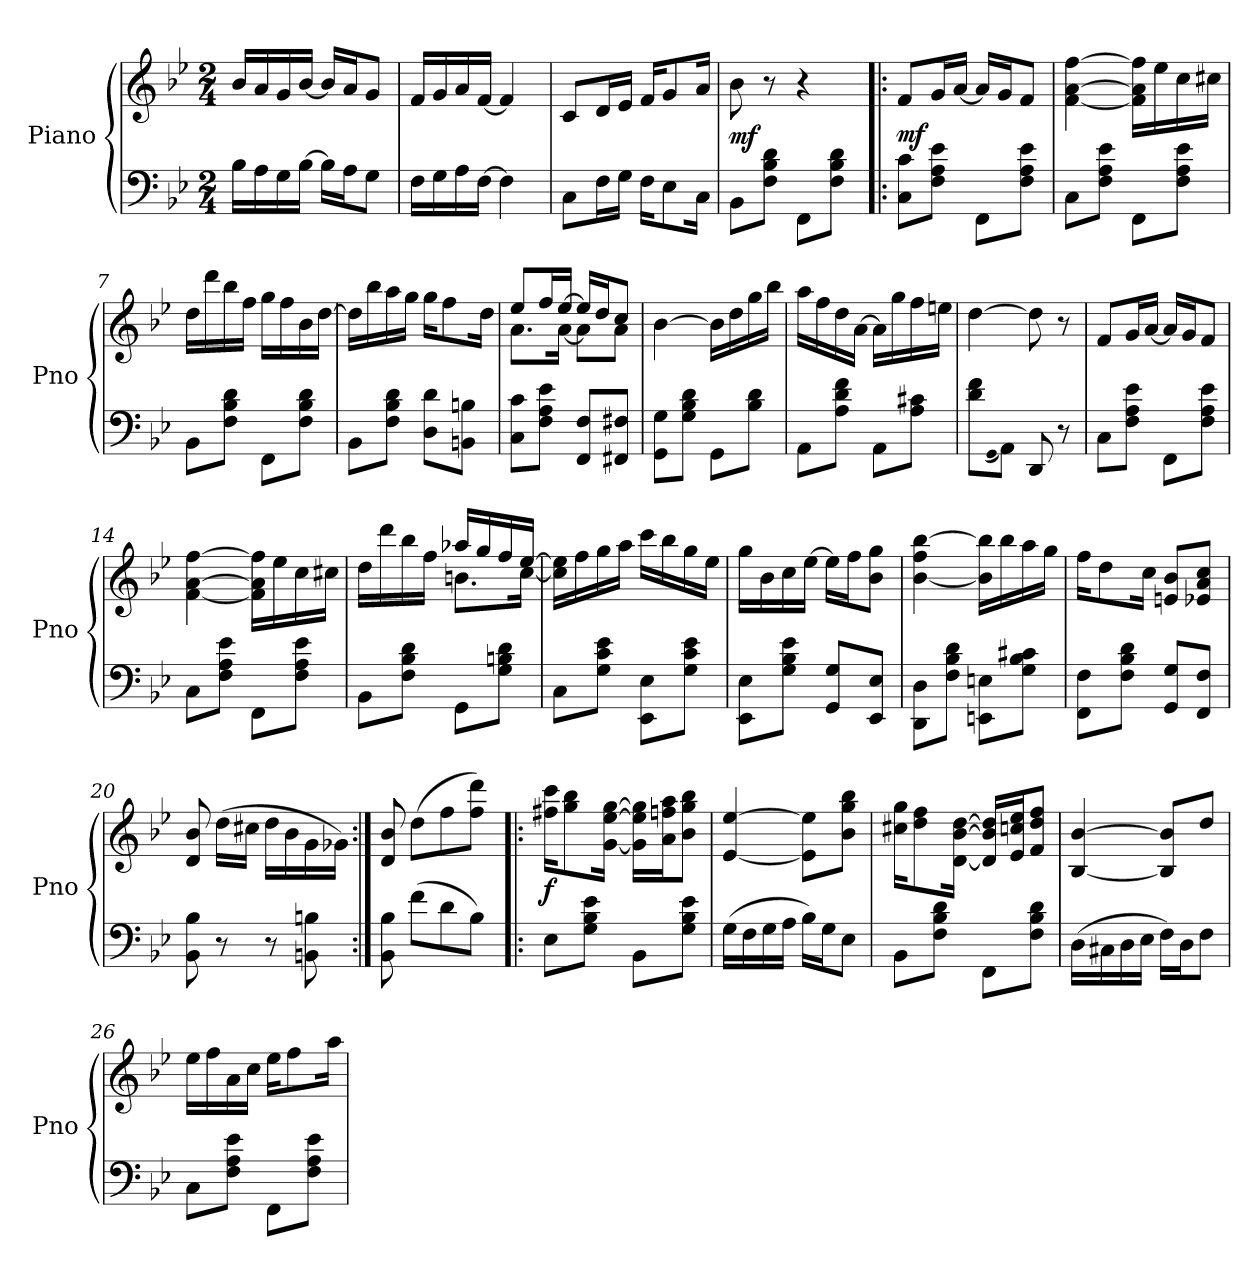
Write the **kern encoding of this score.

**kern	**kern	**dynam
*part1	*part1	*part1
*staff2	*staff1	*staff1/2
*I"Piano	*	*
*I'Pno	*	*
*clefF4	*clefG2	*
*k[b-e-]	*k[b-e-]	*
*M2/4	*M2/4	*
*MM90	*MM90	*
=1	=1	=1
16B-LL	16b-LL	.
16A	16a	.
16G	16g	.
[16B-JJ	[16b-JJ	.
16B-LL]	16b-LL]	.
16AJ	16aJ	.
8GJ	8gJ	.
=2	=2	=2
16FLL	16fLL	.
16G	16g	.
16A	16a	.
[16FJJ	[16fJJ	.
4F]	4f]	.
=3	=3	=3
8CL	8cL	.
16FL	16dL	.
16GJJ	16e-JJ	.
16FKL	16fKL	.
8E-	8g	.
16CJk	16aJk	.
=4	=4	=4
8BB-L	8b-	mf
8F 8B- 8dJ	8r	.
8FFL	4r	.
8F 8B- 8dJ	.	.
=5!|:	=5!|:	=5!|:
8C 8cL	8fL	mf
8F 8A 8e-J	16gL	.
.	[16aJJ	.
8FFL	16aLL]	.
.	16gJ	.
8F 8A 8e-J	8fJ	.
=6	=6	=6
8CL	[4f [4a [4ff	.
8F 8A 8e-J	.	.
8FFL	16f] 16a] 16ff]LL	.
.	16ee-	.
8F 8A 8e-J	16cc	.
.	16cc#XJJ	.
=7	=7	=7
8BB-L	16ddLL	.
.	16ddd	.
8F 8B- 8dJ	16bb-	.
.	16ffJJ	.
8FFL	16ggLL	.
.	16ff	.
8F 8B- 8dJ	16b-	.
.	[16ddJJ	.
=8	=8	=8
8BB-L	16ddLL]	.
.	16bb-	.
8F 8B- 8dJ	16aa	.
.	16ggJJ	.
8D 8dL	16ggKL	.
.	8ff	.
8BBn 8BnJ	.	.
.	16ddJk	.
=9	=9	=9
*	*^	*
8C 8cL	8ee-L	8.aL	.
8F 8A 8e-J	16ffL	.	.
.	[16ee-JJ	[16aJk	.
8FF 8FL	16ee-LL]	8aL]	.
.	16ddJ	.	.
8FF#X 8F#XJ	8ccJ	8aJ	.
*	*v	*v	*
=10	=10	=10
8GG 8GL	[4b-	.
8G 8B- 8dJ	.	.
8GGL	16b-LL]	.
.	16dd	.
8B- 8dJ	16gg	.
.	16bb-JJ	.
=11	=11	=11
8AAL	16aaLL	.
.	16ff	.
8A 8d 8fJ	16dd	.
.	[16aJJ	.
8AAL	16aLL]	.
.	16gg	.
8A 8c#XJ	16ff	.
.	16eenJJ	.
=12	=12	=12
8d 8fL	[4dd	.
(qGG	.	.
8AAJ)	.	.
8DD	8dd]	.
8r	8r	.
=13	=13	=13
8CL	8fL	.
8F 8A 8e-J	16gL	.
.	[16aJJ	.
8FFL	16aLL]	.
.	16gJ	.
8F 8A 8e-J	8fJ	.
=14	=14	=14
8CL	[4f [4a [4ff	.
8F 8A 8e-J	.	.
8FFL	16f] 16a] 16ff]LL	.
.	16ee-	.
8F 8A 8e-J	16cc	.
.	16cc#XJJ	.
=15	=15	=15
*	*^	*
8BB-L	16ddLL	4ryy	.
.	16ddd	.	.
8F 8B- 8dJ	16bb-	.	.
.	16ffJJ	.	.
8GGL	16aa-XLL	8.bnL	.
.	16gg	.	.
8G 8Bn 8dJ	16ff	.	.
.	[16ee-JJ	[16ccJk	.
*	*v	*v	*
=16	=16	=16
8CL	16cc] 16ee-]LL	.
.	16ff	.
8G 8c 8e-J	16gg	.
.	16aaJJ	.
8EE- 8E-L	16cccLL	.
.	16bb-	.
8G 8c 8e-J	16gg	.
.	16ee-JJ	.
=17	=17	=17
8EE- 8E-L	16ggLL	.
.	16b-	.
8G 8B- 8e-J	16cc	.
.	[16ee-JJ	.
8GG 8GL	16ee-LL]	.
.	16ffJ	.
8EE- 8E-J	8b- 8ggJ	.
=18	=18	=18
8DD 8DL	[4b- 4ff [4bb-	.
8F 8B- 8dJ	.	.
8EEn 8EnL	16b-] 16bb-]LL	.
.	16bb-	.
8G 8B- 8c#XJ	16aa	.
.	16ggJJ	.
=19	=19	=19
8FF 8FL	16ffKL	.
.	8dd	.
8F 8B- 8dJ	.	.
.	16ccJk	.
8GG 8GL	8en 8b-L	.
8FF 8FJ	8e-X 8a 8ccJ	.
=20	=20	=20
8BB- 8B-	8d 8b-	.
8r	(16ddLL	.
.	16cc#XJJ	.
8r	16ddLL	.
.	16b-	.
8BBn 8Bn	16g	.
.	16g-XJJ)	.
=21:|!	=21:|!	=21:|!
8BB- 8B-	8d 8b-	.
(8fL	(8ddL	.
8d	8ff	.
8B-J)	8ff 8dddJ)	.
=22!|:	=22!|:	=22!|:
8E-L	16ff#X 16cccKL	f
.	8gg 8bb-	.
8G 8B- 8e-J	.	.
.	[16g [16ee- [16ggJk	.
8BB-L	16g] 16ee-] 16gg]LL	.
.	16a 16ffn 16aaJ	.
8G 8B- 8e-J	8b- 8gg 8bb-J	.
=23	=23	=23
(16GLL	[4e- [4ee-	.
16F	.	.
16G	.	.
16AJJ	.	.
16B-LL)	8e-] 8ee-]L	.
16GJ	.	.
8E-J	8b- 8gg 8bb-J	.
=24	=24	=24
8BB-L	16cc#X 16ggKL	.
.	8dd 8ff	.
8F 8B- 8dJ	.	.
.	[16d [16b- [16ddJk	.
8FFL	16d] 16b-] 16dd]LL	.
.	16e- 16ccn 16ee-J	.
8F 8B- 8dJ	8f 8dd 8ffJ	.
=25	=25	=25
(16DLL	[4B- [4b-	.
16C#X	.	.
16D	.	.
16E-JJ	.	.
16FLL)	8B-] 8b-]L	.
16DJ	.	.
8FJ	8ddJ	.
=26	=26	=26
8CL	16ee-LL	.
.	16ff	.
8F 8A 8e-J	16a	.
.	16ccJJ	.
8FFL	16ee-KL	.
.	8ff	.
8F 8A 8e-J	.	.
.	16aaJk	.
=	=	=
*-	*-	*-
